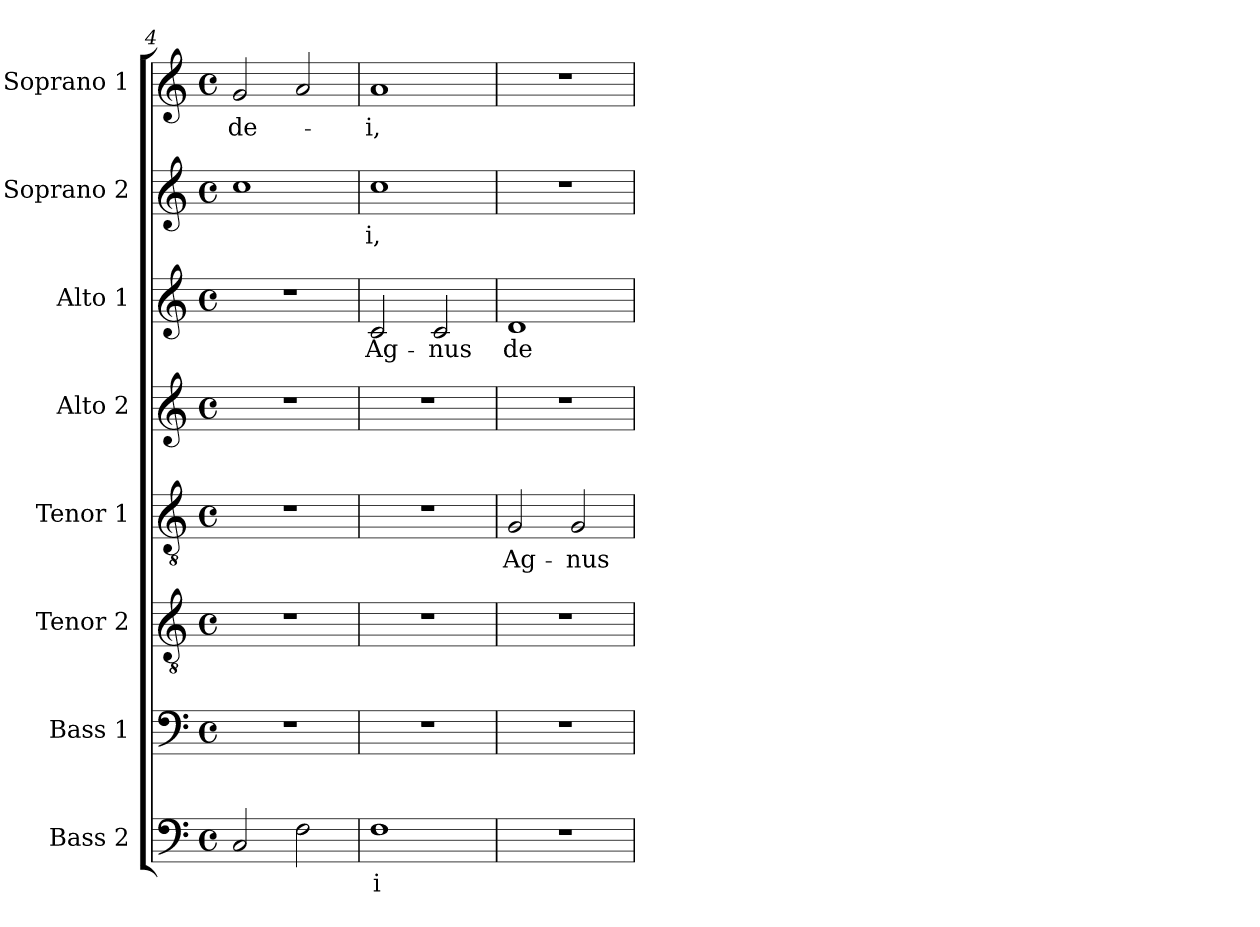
**kern	**text	**kern	**kern	**kern	**text	**kern	**kern	**text	**kern	**text	**kern	**text
*part8	*part8	*part7	*part6	*part5	*part5	*part4	*part3	*part3	*part2	*part2	*part1	*part1
*staff8	*staff8	*staff7	*staff6	*staff5	*staff5	*staff4	*staff3	*staff3	*staff2	*staff2	*staff1	*staff1
*I"Bass 2	*	*I"Bass 1	*I"Tenor 2	*I"Tenor 1	*	*I"Alto 2	*I"Alto 1	*	*I"Soprano 2	*	*I"Soprano 1	*
*I'B2.	*	*I'B1.	*I'T2.	*I'T1.	*	*I'A2.	*I'A1.	*	*I'S2.	*	*I'S1.	*
*clefF4	*	*clefF4	*clefGv2	*clefGv2	*	*clefG2	*clefG2	*	*clefG2	*	*clefG2	*
*	*	*	*ITrd7c12	*ITrd7c12	*	*	*	*	*	*	*	*
*k[]	*	*k[]	*k[]	*k[]	*	*k[]	*k[]	*	*k[]	*	*k[]	*
*C:	*	*C:	*C:	*C:	*	*C:	*C:	*	*C:	*	*C:	*
*M4/4	*	*M4/4	*M4/4	*M4/4	*	*M4/4	*M4/4	*	*M4/4	*	*M4/4	*
*met(c)	*	*met(c)	*met(c)	*met(c)	*	*met(c)	*met(c)	*	*met(c)	*	*met(c)	*
=4	=4	=4	=4	=4	=4	=4	=4	=4	=4	=4	=4	=4
!	!	!	!	!	!	!	!	!	!	!	!	!LO:LY:b:color=#000000
2Ci/	.	1r	1r	1r	.	1r	1r	.	1cci	.	2gi/	de-
2Fi\	.	.	.	.	.	.	.	.	.	.	2ai/	.
=5	=5	=5	=5	=5	=5	=5	=5	=5	=5	=5	=5	=5
!	!LO:LY:b:color=#000000	!	!	!	!	!	!	!	!	!	!	!
!	!	!	!	!	!	!	!	!LO:LY:b:color=#000000	!	!	!	!
!	!	!	!	!	!	!	!	!	!	!LO:LY:b:color=#000000	!	!
!	!	!	!	!	!	!	!	!	!	!	!	!LO:LY:b:color=#000000
1Fi	-i	1r	1r	1r	.	1r	2ci/	Ag-	1cci	-i,	1ai	-i,
!	!	!	!	!	!	!	!	!LO:LY:b:color=#000000	!	!	!	!
.	.	.	.	.	.	.	2ci/	-nus	.	.	.	.
=6	=6	=6	=6	=6	=6	=6	=6	=6	=6	=6	=6	=6
!	!	!	!	!	!LO:LY:b:color=#000000	!	!	!	!	!	!	!
!	!	!	!	!	!	!	!	!LO:LY:b:color=#000000	!	!	!	!
1r	.	1r	1r	2GGi/	Ag-	1r	1di	de-	1r	.	1r	.
!	!	!	!	!	!LO:LY:b:color=#000000	!	!	!	!	!	!	!
.	.	.	.	2GGi/	-nus	.	.	.	.	.	.	.
=	=	=	=	=	=	=	=	=	=	=	=	=
*-	*-	*-	*-	*-	*-	*-	*-	*-	*-	*-	*-	*-
